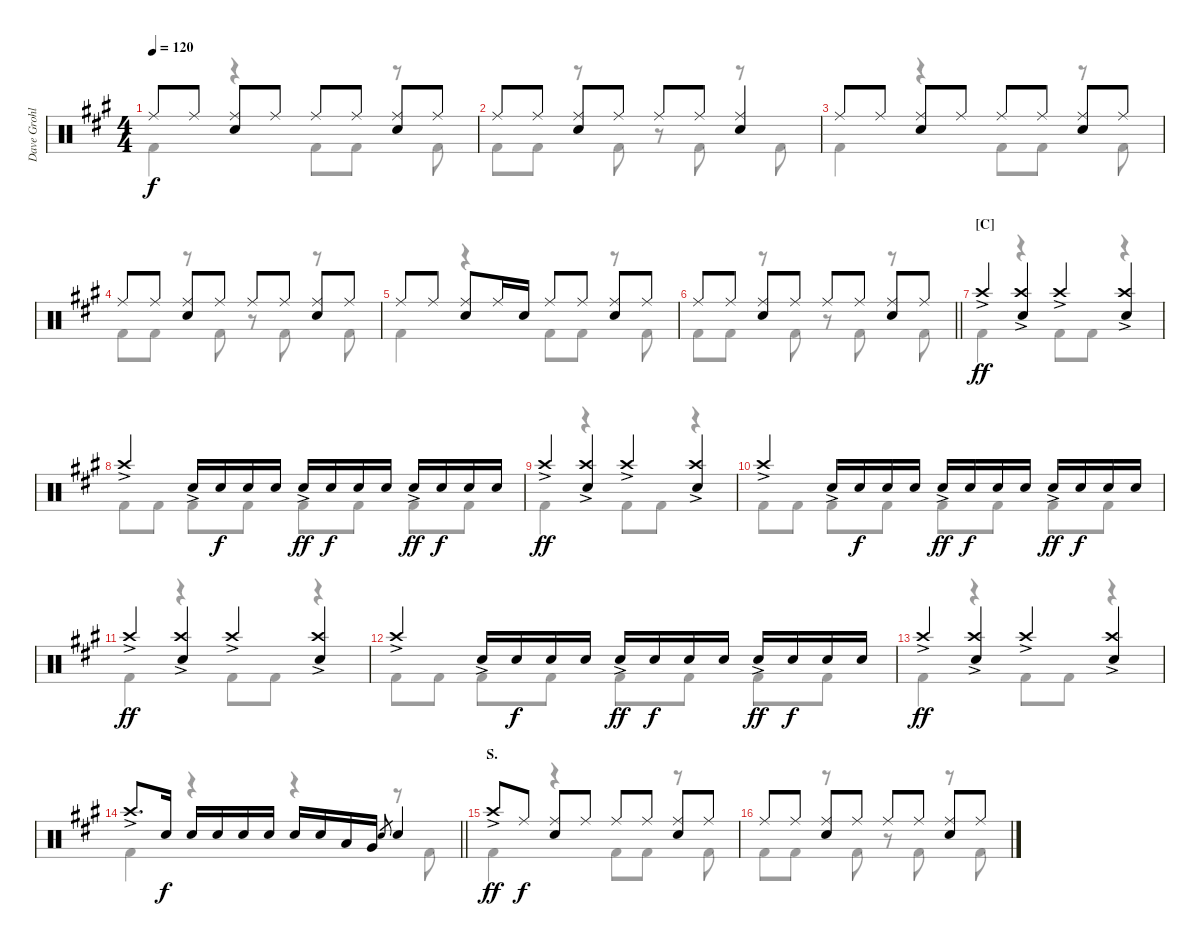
\track ("Dave Grohl" "Dave Grohl") {instrument percussion}
\staff {score}
\articulation defaults
\voice
\ts (4 4)
\tempo 120
\clef neutral
\ks f#minor "Ride (middle)".8{dy f} "Ride (middle)".8
("Ride (middle)" "Snare (hit) 2").8 "Ride (middle)".8 "Ride (middle)".8 "Ride (middle)".8 ("Ride (middle)" "Snare (hit) 2").8 "Ride (middle)".8 |
"Ride (middle)".8 "Ride (middle)".8 ("Ride (middle)" "Snare (hit) 2").8 "Ride (middle)".8 "Ride (middle)".8 "Ride (middle)".8 ("Ride (middle)" "Snare (hit) 2").4 |
"Ride (middle)".8 "Ride (middle)".8 ("Ride (middle)" "Snare (hit) 2").8 "Ride (middle)".8 "Ride (middle)".8 "Ride (middle)".8 ("Ride (middle)" "Snare (hit) 2").8 "Ride (middle)".8 |
"Ride (middle)".8 "Ride (middle)".8 ("Ride (middle)" "Snare (hit) 2").8 "Ride (middle)".8 "Ride (middle)".8 "Ride (middle)".8 ("Ride (middle)" "Snare (hit) 2").8 "Ride (middle)".8 |
"Ride (middle)".8 "Ride (middle)".8 ("Ride (middle)" "Snare (hit) 2").8 "Ride (middle)".16 "Snare (hit) 2".16 "Ride (middle)".8 "Ride (middle)".8 ("Ride (middle)" "Snare (hit) 2").8 "Ride (middle)".8 |
\barLineRight lightlight "Ride (middle)".8 "Ride (middle)".8
("Ride (middle)" "Snare (hit) 2").8 "Ride (middle)".8 "Ride (middle)".8 "Ride (middle)".8 ("Ride (middle)" "Snare (hit) 2").8 "Ride (middle)".8 |
\section ("" "[C]")
"Crash high (hit)"{ac}.4{dy ff} ("Crash high (hit)"{ac} "Snare (hit) 2").4 "Crash high (hit)"{ac}.4 ("Crash high (hit)"{ac} "Snare (hit) 2").4 |
"Crash high (hit)"{ac}.4 "Snare (hit) 2"{ac}.16 "Snare (hit) 2".16{dy f} "Snare (hit) 2".16 "Snare (hit) 2".16 "Snare (hit) 2"{ac}.16{dy ff} "Snare (hit) 2".16{dy f} "Snare (hit) 2".16 "Snare (hit) 2".16 "Snare (hit) 2"{ac}.16{dy ff} "Snare (hit) 2".16{dy f} "Snare (hit) 2".16 "Snare (hit) 2".16 |
"Crash high (hit)"{ac}.4{dy ff} ("Crash high (hit)"{ac} "Snare (hit) 2").4 "Crash high (hit)"{ac}.4 ("Crash high (hit)"{ac} "Snare (hit) 2").4 |
"Crash high (hit)"{ac}.4 "Snare (hit) 2"{ac}.16 "Snare (hit) 2".16{dy f} "Snare (hit) 2".16 "Snare (hit) 2".16 "Snare (hit) 2"{ac}.16{dy ff} "Snare (hit) 2".16{dy f} "Snare (hit) 2".16 "Snare (hit) 2".16 "Snare (hit) 2"{ac}.16{dy ff} "Snare (hit) 2".16{dy f} "Snare (hit) 2".16 "Snare (hit) 2".16 |
"Crash high (hit)"{ac}.4{dy ff} ("Crash high (hit)"{ac} "Snare (hit) 2").4 "Crash high (hit)"{ac}.4 ("Crash high (hit)"{ac} "Snare (hit) 2").4 |
"Crash high (hit)"{ac}.4 "Snare (hit) 2"{ac}.16 "Snare (hit) 2".16{dy f} "Snare (hit) 2".16 "Snare (hit) 2".16 "Snare (hit) 2"{ac}.16{dy ff} "Snare (hit) 2".16{dy f} "Snare (hit) 2".16 "Snare (hit) 2".16 "Snare (hit) 2"{ac}.16{dy ff} "Snare (hit) 2".16{dy f} "Snare (hit) 2".16 "Snare (hit) 2".16 |
"Crash high (hit)"{ac}.4{dy ff} ("Crash high (hit)"{ac} "Snare (hit) 2").4 "Crash high (hit)"{ac}.4 ("Crash high (hit)"{ac} "Snare (hit) 2").4 |
\barLineRight lightlight "Crash high (hit)"{ac}.8{d} "Snare (hit) 2".16{dy f} "Snare (hit) 2".16 "Snare (hit) 2".16 "Snare (hit) 2".16 "Snare (hit) 2".16 "Snare (hit) 2".16 "Snare (hit) 2".16 "Low Tom (hit)".16 "Very Low Tom (hit)".16 "Snare (hit) 2".8{gr} "Snare (hit) 2".4
|
\section ("" "S.")
"Crash high (hit)"{ac}.8{dy ff} "Ride (middle)".8{dy f} ("Ride (middle)" "Snare (hit) 2").8 "Ride (middle)".8 "Ride (middle)".8 "Ride (middle)".8 ("Ride (middle)" "Snare (hit) 2").8 "Ride (middle)".8 |
"Ride (middle)".8 "Ride (middle)".8 ("Ride (middle)" "Snare (hit) 2").8 "Ride (middle)".8 "Ride (middle)".8 "Ride (middle)".8 ("Ride (middle)" "Snare (hit) 2").8 "Ride (middle)".8
\voice
\clef neutral
\ottava regular
\simile none
\ks f#minor "Kick (hit) 2".4{dy f}
r.4 "Kick (hit) 2".8 "Kick (hit) 2".8 r.8 "Kick (hit) 2".8 |
"Kick (hit) 2".8 "Kick (hit) 2".8 r.8 "Kick (hit) 2".8 r.8 "Kick (hit) 2".8 r.8 "Kick (hit) 2".8 |
"Kick (hit) 2".4 r.4 "Kick (hit) 2".8 "Kick (hit) 2".8 r.8 "Kick (hit) 2".8 |
"Kick (hit) 2".8 "Kick (hit) 2".8 r.8 "Kick (hit) 2".8 r.8 "Kick (hit) 2".8 r.8 "Kick (hit) 2".8 |
"Kick (hit) 2".4 r.4 "Kick (hit) 2".8 "Kick (hit) 2".8 r.8 "Kick (hit) 2".8 |
\barLineRight lightlight "Kick (hit) 2".8 "Kick (hit) 2".8
r.8 "Kick (hit) 2".8 r.8 "Kick (hit) 2".8 r.8 "Kick (hit) 2".8 |
"Kick (hit) 2".4 r.4 "Kick (hit) 2".8 "Kick (hit) 2".8 r.4 |
"Kick (hit) 2".8 "Kick (hit) 2".8 "Kick (hit) 2".8 "Kick (hit) 2".8 "Kick (hit) 2".8 "Kick (hit) 2".8 "Kick (hit) 2".8 "Kick (hit) 2".8 |
"Kick (hit) 2".4 r.4 "Kick (hit) 2".8 "Kick (hit) 2".8 r.4 |
"Kick (hit) 2".8 "Kick (hit) 2".8 "Kick (hit) 2".8 "Kick (hit) 2".8 "Kick (hit) 2".8 "Kick (hit) 2".8 "Kick (hit) 2".8 "Kick (hit) 2".8 |
"Kick (hit) 2".4 r.4 "Kick (hit) 2".8 "Kick (hit) 2".8 r.4 |
"Kick (hit) 2".8 "Kick (hit) 2".8 "Kick (hit) 2".8 "Kick (hit) 2".8 "Kick (hit) 2".8 "Kick (hit) 2".8 "Kick (hit) 2".8 "Kick (hit) 2".8 |
"Kick (hit) 2".4 r.4 "Kick (hit) 2".8 "Kick (hit) 2".8 r.4 |
\barLineRight lightlight "Kick (hit) 2".4
r.4 r.4 r.8 "Kick (hit) 2".8 |
"Kick (hit) 2".4 r.4 "Kick (hit) 2".8 "Kick (hit) 2".8 r.8 "Kick (hit) 2".8 |
"Kick (hit) 2".8 "Kick (hit) 2".8 r.8 "Kick (hit) 2".8 r.8 "Kick (hit) 2".8 r.8 "Kick (hit) 2".8
